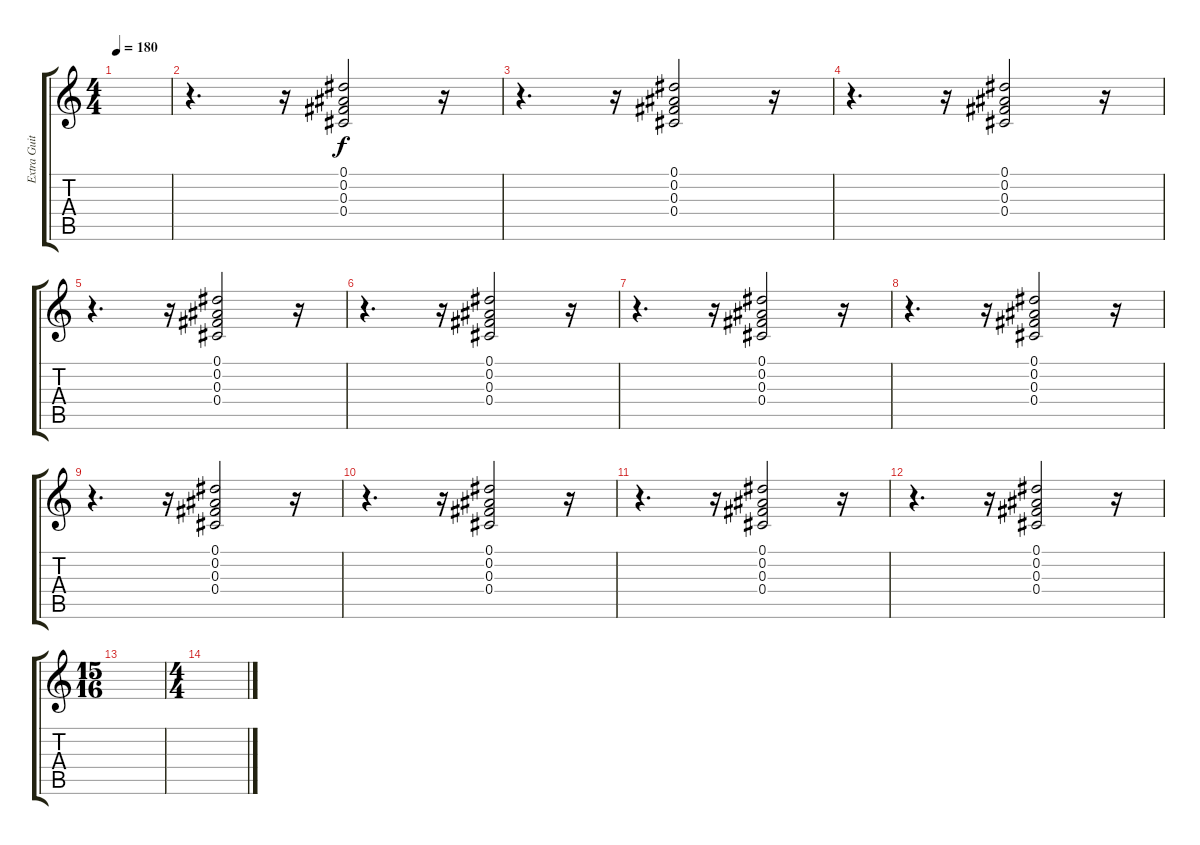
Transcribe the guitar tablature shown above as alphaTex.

\track ("Extra Guitar" "Extra Guit") {instrument overdrivenguitar}
\staff {score tabs}
\tuning (Eb4 Bb3 Gb3 Db3 Ab2 Eb2) {hide}
\ts (4 4)
\tempo 180
\clef g2
\ks c
|
r.4{d} r.16 (0.1 0.2 0.3 0.4).2 r.16 |
r.4{d} r.16 (0.1 0.2 0.3 0.4).2 r.16 |
r.4{d} r.16 (0.1 0.2 0.3 0.4).2 r.16 |
r.4{d} r.16 (0.1 0.2 0.3 0.4).2 r.16 |
r.4{d} r.16 (0.1 0.2 0.3 0.4).2 r.16 |
r.4{d} r.16 (0.1 0.2 0.3 0.4).2 r.16 |
r.4{d} r.16 (0.1 0.2 0.3 0.4).2 r.16 |
r.4{d} r.16 (0.1 0.2 0.3 0.4).2 r.16 |
r.4{d} r.16 (0.1 0.2 0.3 0.4).2 r.16 |
r.4{d} r.16 (0.1 0.2 0.3 0.4).2 r.16 |
r.4{d} r.16 (0.1 0.2 0.3 0.4).2 r.16 |
\ts (15 16)
|
\ts (4 4)
